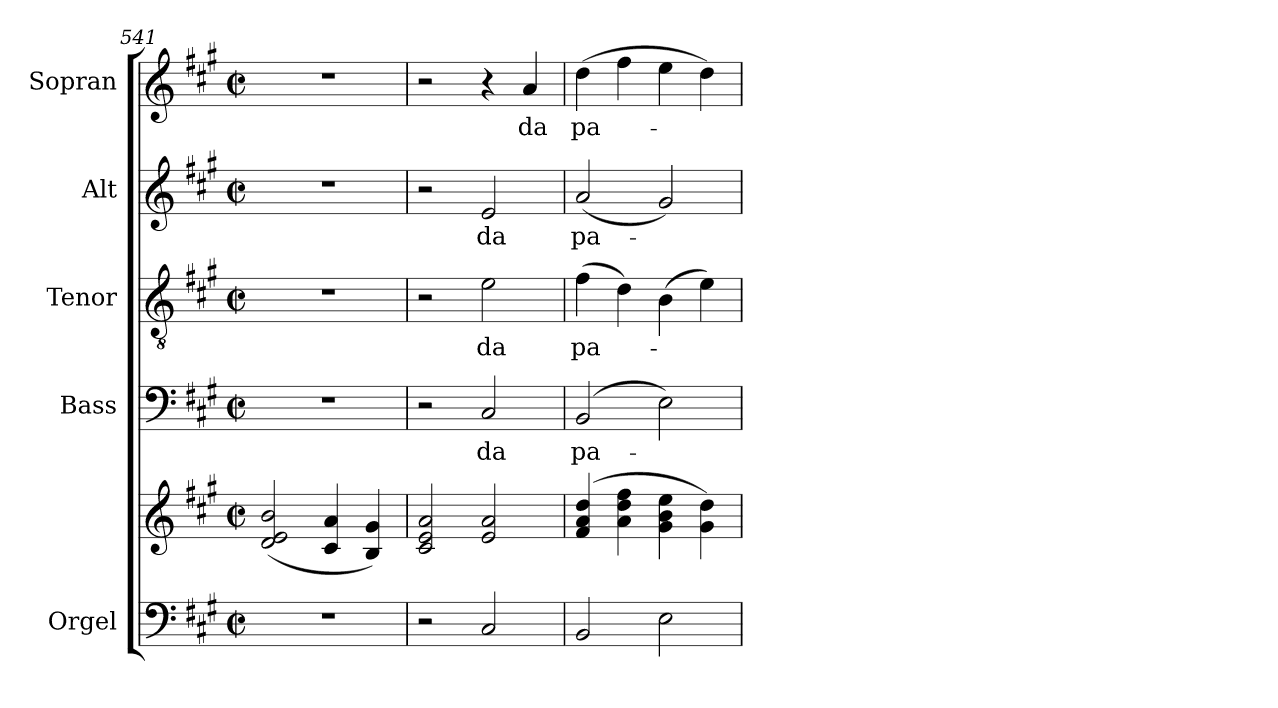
**kern	**kern	**kern	**text	**kern	**text	**kern	**text	**kern	**text
*part5	*part5	*part4	*part4	*part3	*part3	*part2	*part2	*part1	*part1
*staff6	*staff5	*staff4	*staff4	*staff3	*staff3	*staff2	*staff2	*staff1	*staff1
*I"Orgel	*	*I"Bass	*	*I"Tenor	*	*I"Alt	*	*I"Sopran	*
*I'Org.	*	*I'B.	*	*I'T.	*	*I'A.	*	*I'S.	*
*clefF4	*clefG2	*clefF4	*	*clefGv2	*	*clefG2	*	*clefG2	*
*k[f#c#g#]	*k[f#c#g#]	*k[f#c#g#]	*	*k[f#c#g#]	*	*k[f#c#g#]	*	*k[f#c#g#]	*
*A:	*A:	*A:	*	*A:	*	*A:	*	*A:	*
*M2/2	*M2/2	*M2/2	*	*M2/2	*	*M2/2	*	*M2/2	*
*met(c|)	*met(c|)	*met(c|)	*	*met(c|)	*	*met(c|)	*	*met(c|)	*
=541	=541	=541	=541	=541	=541	=541	=541	=541	=541
1r	(<2d/ 2e/ 2b/	1r	.	1r	.	1r	.	1r	.
.	4c#/ 4a/	.	.	.	.	.	.	.	.
.	4B/ 4g#/)	.	.	.	.	.	.	.	.
=542	=542	=542	=542	=542	=542	=542	=542	=542	=542
2r	2c#/ 2e/ 2a/	2r	.	2r	.	2r	.	2r	.
!	!	!	!LO:LY:b	!	!LO:LY:b	!	!LO:LY:b	!	!
2C#/	2e/ 2a/	2C#/	da	2e\	da	2e/	da	4r	.
!	!	!	!	!	!	!	!	!	!LO:LY:b
.	.	.	.	.	.	.	.	4a/	da
!!LO:PB:g=z
=543	=543	=543	=543	=543	=543	=543	=543	=543	=543
!	!	!	!LO:LY:b	!	!LO:LY:b	!	!LO:LY:b	!	!LO:LY:b
2BB/	(4f#/ 4a/ 4dd/	(2BB/	pa-	(>4f#\	pa-	(<2a/	pa-	(>4dd\	pa-
.	4a\ 4dd\ 4ff#\	.	.	4d\)	.	.	.	4ff#\	.
2E\	4g#\ 4b\ 4ee\	2E\)	.	(>4B\	.	2g#/)	.	4ee\	.
.	4g#\ 4dd\)	.	.	4e\)	.	.	.	4dd\)	.
=	=	=	=	=	=	=	=	=	=
*-	*-	*-	*-	*-	*-	*-	*-	*-	*-
